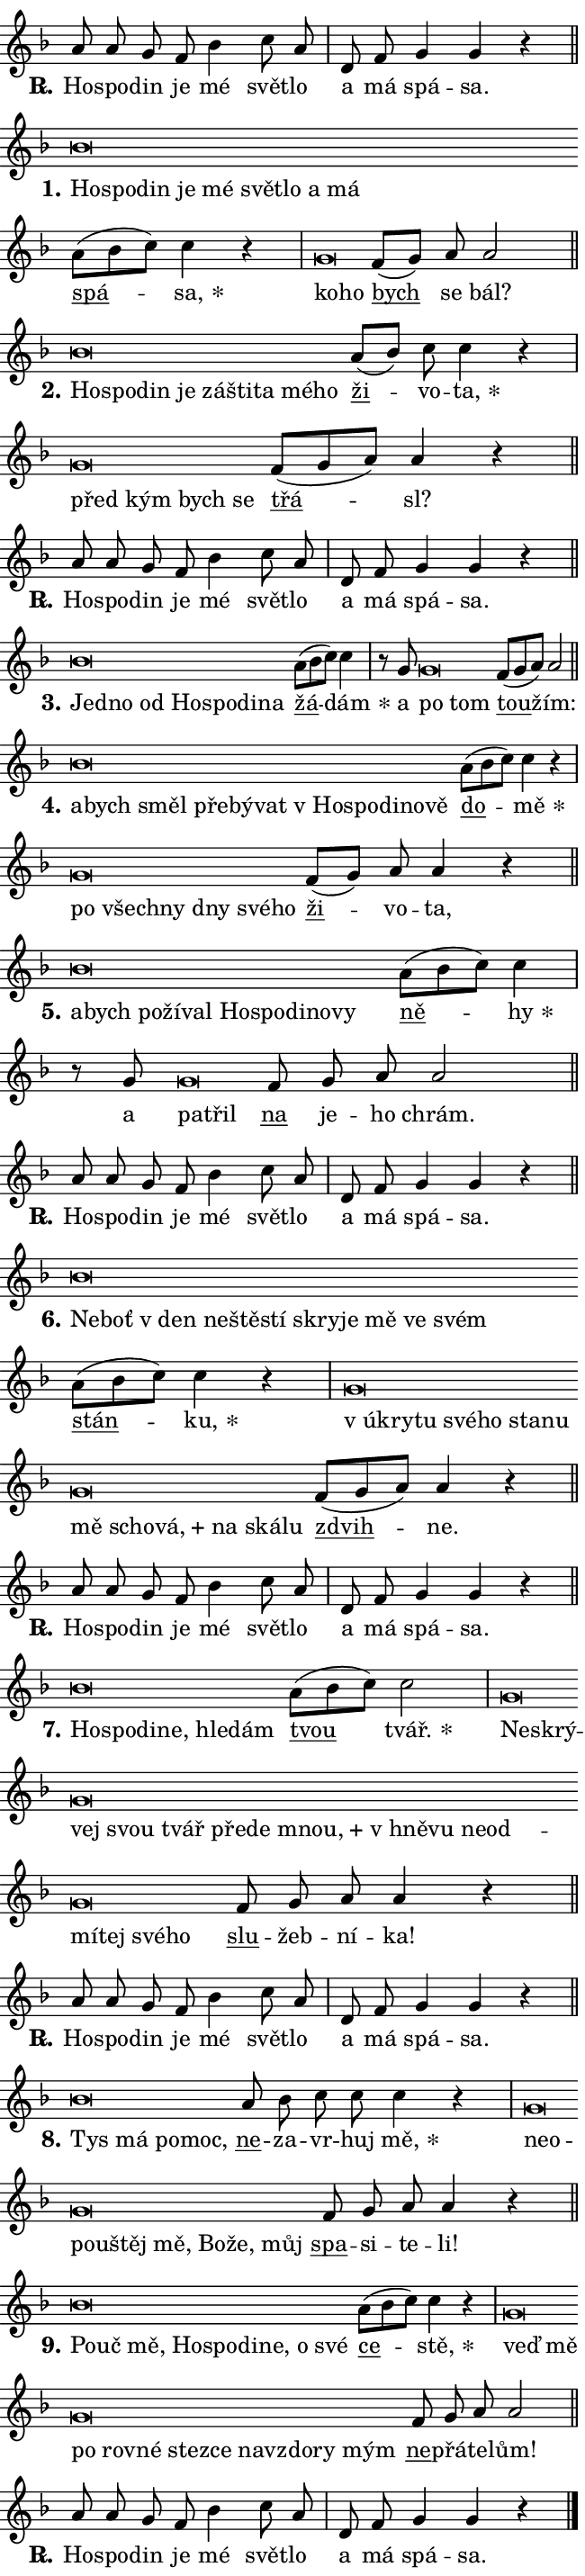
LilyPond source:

\version "2.24.0"
\header { tagline = "" }
\paper {
  indent = 0\cm
  top-margin = 0\cm
  right-margin = 0.13\cm % to fit lyric hyphens
  bottom-margin = 0\cm
  left-margin = 0\cm
  paper-width = 11\cm
  page-breaking = #ly:one-page-breaking
  system-system-spacing.basic-distance = #11
  score-system-spacing.basic-distance = #11
  ragged-last = ##f
}


%% Author: Thomas Morley
%% https://lists.gnu.org/archive/html/lilypond-user/2020-05/msg00002.html
#(define (line-position grob)
"Returns position of @var[grob} in current system:
   @code{'start}, if at first time-step
   @code{'end}, if at last time-step
   @code{'middle} otherwise
"
  (let* ((col (ly:item-get-column grob))
         (ln (ly:grob-object col 'left-neighbor))
         (rn (ly:grob-object col 'right-neighbor))
         (col-to-check-left (if (ly:grob? ln) ln col))
         (col-to-check-right (if (ly:grob? rn) rn col))
         (break-dir-left
           (and
             (ly:grob-property col-to-check-left 'non-musical #f)
             (ly:item-break-dir col-to-check-left)))
         (break-dir-right
           (and
             (ly:grob-property col-to-check-right 'non-musical #f)
             (ly:item-break-dir col-to-check-right))))
        (cond ((eqv? 1 break-dir-left) 'start)
              ((eqv? -1 break-dir-right) 'end)
              (else 'middle))))

#(define (tranparent-at-line-position vctor)
  (lambda (grob)
  "Relying on @code{line-position} select the relevant enry from @var{vctor}.
Used to determine transparency,"
    (case (line-position grob)
      ((end) (not (vector-ref vctor 0)))
      ((middle) (not (vector-ref vctor 1)))
      ((start) (not (vector-ref vctor 2))))))

noteHeadBreakVisibility =
#(define-music-function (break-visibility)(vector?)
"Makes @code{NoteHead}s transparent relying on @var{break-visibility}"
#{
  \override NoteHead.transparent =
    #(tranparent-at-line-position break-visibility)
#})

#(define delete-ledgers-for-transparent-note-heads
  (lambda (grob)
    "Reads whether a @code{NoteHead} is transparent.
If so this @code{NoteHead} is removed from @code{'note-heads} from
@var{grob}, which is supposed to be @code{LedgerLineSpanner}.
As a result ledgers are not printed for this @code{NoteHead}"
    (let* ((nhds-array (ly:grob-object grob 'note-heads))
           (nhds-list
             (if (ly:grob-array? nhds-array)
                 (ly:grob-array->list nhds-array)
                 '()))
           ;; Relies on the transparent-property being done before
           ;; Staff.LedgerLineSpanner.after-line-breaking is executed.
           ;; This is fragile ...
           (to-keep
             (remove
               (lambda (nhd)
                 (ly:grob-property nhd 'transparent #f))
               nhds-list)))
      ;; TODO find a better method to iterate over grob-arrays, similiar
      ;; to filter/remove etc for lists
      ;; For now rebuilt from scratch
      (set! (ly:grob-object grob 'note-heads)  '())
      (for-each
        (lambda (nhd)
          (ly:pointer-group-interface::add-grob grob 'note-heads nhd))
        to-keep))))

squashNotes = {
  \override NoteHead.X-extent = #'(-0.2 . 0.2)
  \override NoteHead.Y-extent = #'(-0.75 . 0)
  \override NoteHead.stencil =
    #(lambda (grob)
       (let ((pos (ly:grob-property grob 'staff-position)))
         (begin
           (if (< pos -7) (display "ERROR: Lower brevis then expected\n") (display ""))
           (if (<= pos -6) ly:text-interface::print ly:note-head::print))))
}
unSquashNotes = {
  \revert NoteHead.X-extent
  \revert NoteHead.Y-extent
  \revert NoteHead.stencil
}

hideNotes = \noteHeadBreakVisibility #begin-of-line-visible
unHideNotes = \noteHeadBreakVisibility #all-visible

% work-around for resetting accidentals
% https://lilypond.org/doc/v2.23/Documentation/notation/displaying-rhythms#unmetered-music
cadenzaMeasure = {
  \cadenzaOff
  \partial 1024 s1024
  \cadenzaOn
}

#(define-markup-command (accent layout props text) (markup?)
  "Underline accented syllable"
  (interpret-markup layout props
    #{\markup \override #'(offset . 4.3) \underline { #text }#}))

responsum = \markup \concat {
  "R" \hspace #-1.05 \path #0.1 #'((moveto 0 0.07) (lineto 0.9 0.8)) \hspace #0.05 "."
}

spaceSize = #0.6828661417322834 % exact space size for TeX Gyre Schola

\layout {
  \context {
    \Staff
    \remove "Time_signature_engraver"
    \override LedgerLineSpanner.after-line-breaking = #delete-ledgers-for-transparent-note-heads
  }
  \context {
    \Lyrics {
      \override LyricSpace.minimum-distance = \spaceSize
      \override LyricText.font-name = #"TeX Gyre Schola"
      \override LyricText.font-size = 1
      \override StanzaNumber.font-name = #"TeX Gyre Schola Bold"
      \override StanzaNumber.font-size = 1
    }
  }
  \context {
    \Score 
    \override NoteHead.text =
      #(lambda (grob) 
        (let ((pos (ly:grob-property grob 'staff-position)))
          #{\markup {
            \combine
              \halign #-0.55 \raise #(if (= pos -6) 0 0.5) \override #'(thickness . 2) \draw-line #'(3.2 . 0)
              \musicglyph "noteheads.sM1"
          }#}))
  }
}

% magnetic-lyrics.ily
%
%   written by
%     Jean Abou Samra <jean@abou-samra.fr>
%     Werner Lemberg <wl@gnu.org>
%
%   adapted by
%     Jiri Hon <jiri.hon@gmail.com>
%
% Version 2022-Apr-15

% https://www.mail-archive.com/lilypond-user@gnu.org/msg149350.html

#(define (Left_hyphen_pointer_engraver context)
   "Collect syllable-hyphen-syllable occurrences in lyrics and store
them in properties.  This engraver only looks to the left.  For
example, if the lyrics input is @code{foo -- bar}, it does the
following.

@itemize @bullet
@item
Set the @code{text} property of the @code{LyricHyphen} grob between
@q{foo} and @q{bar} to @code{foo}.

@item
Set the @code{left-hyphen} property of the @code{LyricText} grob with
text @q{foo} to the @code{LyricHyphen} grob between @q{foo} and
@q{bar}.
@end itemize

Use this auxiliary engraver in combination with the
@code{lyric-@/text::@/apply-@/magnetic-@/offset!} hook."
   (let ((hyphen #f)
         (text #f))
     (make-engraver
      (acknowledgers
       ((lyric-syllable-interface engraver grob source-engraver)
        (set! text grob)))
      (end-acknowledgers
       ((lyric-hyphen-interface engraver grob source-engraver)
        ;(when (not (grob::has-interface grob 'lyric-space-interface))
          (set! hyphen grob)));)
      ((stop-translation-timestep engraver)
       (when (and text hyphen)
         (ly:grob-set-object! text 'left-hyphen hyphen))
       (set! text #f)
       (set! hyphen #f)))))

#(define (lyric-text::apply-magnetic-offset! grob)
   "If the space between two syllables is less than the value in
property @code{LyricText@/.details@/.squash-threshold}, move the right
syllable to the left so that it gets concatenated with the left
syllable.

Use this function as a hook for
@code{LyricText@/.after-@/line-@/breaking} if the
@code{Left_@/hyphen_@/pointer_@/engraver} is active."
   (let ((hyphen (ly:grob-object grob 'left-hyphen #f)))
     (when hyphen
       (let ((left-text (ly:spanner-bound hyphen LEFT)))
         (when (grob::has-interface left-text 'lyric-syllable-interface)
           (let* ((common (ly:grob-common-refpoint grob left-text X))
                  (this-x-ext (ly:grob-extent grob common X))
                  (left-x-ext
                   (begin
                     ;; Trigger magnetism for left-text.
                     (ly:grob-property left-text 'after-line-breaking)
                     (ly:grob-extent left-text common X)))
                  ;; `delta` is the gap width between two syllables.
                  (delta (- (interval-start this-x-ext)
                            (interval-end left-x-ext)))
                  (details (ly:grob-property grob 'details))
                  (threshold (assoc-get 'squash-threshold details 0.2)))
             (when (< delta threshold)
               (let* (;; We have to manipulate the input text so that
                      ;; ligatures crossing syllable boundaries are not
                      ;; disabled.  For languages based on the Latin
                      ;; script this is essentially a beautification.
                      ;; However, for non-Western scripts it can be a
                      ;; necessity.
                      (lt (ly:grob-property left-text 'text))
                      (rt (ly:grob-property grob 'text))
                      (is-space (grob::has-interface hyphen 'lyric-space-interface))
                      (space (if is-space " " ""))
                      (extra-delta (if is-space spaceSize 0))
                      ;; Append new syllable.
                      (ltrt-space (if (and (string? lt) (string? rt))
                                (string-append lt space rt)
                                (make-concat-markup (list lt space rt))))
                      ;; Right-align `ltrt` to the right side.
                      (ltrt-space-markup (grob-interpret-markup
                               grob
                               (make-translate-markup
                                (cons (interval-length this-x-ext) 0)
                                (make-right-align-markup ltrt-space)))))
                 (begin
                   ;; Don't print `left-text`.
                   (ly:grob-set-property! left-text 'stencil #f)
                   ;; Set text and stencil (which holds all collected
                   ;; syllables so far) and shift it to the left.
                   (ly:grob-set-property! grob 'text ltrt-space)
                   (ly:grob-set-property! grob 'stencil ltrt-space-markup)
                   (ly:grob-translate-axis! grob (- (- delta extra-delta)) X))))))))))


#(define (lyric-hyphen::displace-bounds-first grob)
   ;; Make very sure this callback isn't triggered too early.
   (let ((left (ly:spanner-bound grob LEFT))
         (right (ly:spanner-bound grob RIGHT)))
     (ly:grob-property left 'after-line-breaking)
     (ly:grob-property right 'after-line-breaking)
     (ly:lyric-hyphen::print grob)))

squashThreshold = #0.4

\layout {
  \context {
    \Lyrics
    \consists #Left_hyphen_pointer_engraver
    \override LyricText.after-line-breaking =
      #lyric-text::apply-magnetic-offset!
    \override LyricHyphen.stencil = #lyric-hyphen::displace-bounds-first
    \override LyricText.details.squash-threshold = \squashThreshold
    \override LyricHyphen.minimum-distance = 0
    \override LyricHyphen.minimum-length = \squashThreshold
  }
}

squashText = \override LyricText.details.squash-threshold = 9999
unSquashText = \override LyricText.details.squash-threshold = \squashThreshold

leftText = \override LyricText.self-alignment-X = #LEFT
unLeftText = \revert LyricText.self-alignment-X

starOffset = #(lambda (grob) 
                (let ((x_offset (ly:self-alignment-interface::aligned-on-x-parent grob)))
                  (if (= x_offset 0) 0 (+ x_offset 1.2))))

star = #(define-music-function (syllable)(string?)
"Append star separator at the end of a syllable"
#{
  \once \override LyricText.X-offset = #starOffset
  \lyricmode { \markup {
    #syllable
    \override #'((font-name . "TeX Gyre Schola Bold")) \hspace #0.2 \lower #0.65 \larger "*"
  } }
#})

starAccent = #(define-music-function (syllable)(string?)
"Append star separator at the end of a syllable and make accent"
#{
  \once \override LyricText.X-offset = #starOffset
  \lyricmode { \markup {
    \accent #syllable
    \override #'((font-name . "TeX Gyre Schola Bold")) \hspace #0.2 \lower #0.65 \larger "*"
  } }
#})

breath = #(define-music-function (syllable)(string?)
"Append breathing indicator at the end of a syllable"
#{
  \lyricmode { \markup { #syllable "+" } }
#})

optionalBreath = #(define-music-function (syllable)(string?)
"Append optional breathing indicator at the end of a syllable"
#{
  \lyricmode { \markup { #syllable "(+)" } }
#})


\score {
    <<
        \new Voice = "melody" { \cadenzaOn \key f \major \relative { a'8 a g f bes4 c8 a \cadenzaMeasure \bar "|" d, f \bar "" g4 g r \cadenzaMeasure \bar "||" \break } }
        \new Lyrics \lyricsto "melody" { \lyricmode { \set stanza = \responsum
Ho -- spo -- din je mé svět -- lo a má spá -- sa. } }
    >>
    \layout {}
}

\score {
    <<
        \new Voice = "melody" { \cadenzaOn \key f \major \relative { \squashNotes bes'\breve*1/16 \hideNotes \breve*1/16 \bar "" \breve*1/16 \bar "" \breve*1/16 \bar "" \breve*1/16 \bar "" \breve*1/16 \bar "" \breve*1/16 \bar "" \breve*1/16 \breve*1/16 \bar "" \unHideNotes \unSquashNotes \bar "" a8[( bes c)] c4 r \cadenzaMeasure \bar "|" \squashNotes g\breve*1/16 \hideNotes \breve*1/16 \bar "" \unHideNotes \unSquashNotes \bar "" f8[( g)] a a2 \cadenzaMeasure \bar "||" \break } }
        \new Lyrics \lyricsto "melody" { \lyricmode { \set stanza = "1."
\leftText Ho -- \squashText spo -- din je mé svět -- lo a má \unLeftText \unSquashText \markup \accent spá -- \star sa, \leftText ko -- \squashText ho \unLeftText \unSquashText \markup \accent bych se bál? } }
    >>
    \layout {}
}

\score {
    <<
        \new Voice = "melody" { \cadenzaOn \key f \major \relative { \squashNotes bes'\breve*1/16 \hideNotes \breve*1/16 \bar "" \breve*1/16 \bar "" \breve*1/16 \bar "" \breve*1/16 \bar "" \breve*1/16 \bar "" \breve*1/16 \bar "" \breve*1/16 \breve*1/16 \bar "" \unHideNotes \unSquashNotes \bar "" a8[( bes)] c c4 r \cadenzaMeasure \bar "|" \squashNotes g\breve*1/16 \hideNotes \breve*1/16 \bar "" \breve*1/16 \breve*1/16 \bar "" \unHideNotes \unSquashNotes \bar "" f8[( g a)] a4 r \cadenzaMeasure \bar "||" \break } }
        \new Lyrics \lyricsto "melody" { \lyricmode { \set stanza = "2."
\leftText Ho -- \squashText spo -- din je zá -- šti -- ta mé -- ho \unLeftText \unSquashText \markup \accent ži -- vo -- \star ta, \leftText před \squashText kým bych se \unLeftText \unSquashText \markup \accent třá -- sl? } }
    >>
    \layout {}
}

\score {
    <<
        \new Voice = "melody" { \cadenzaOn \key f \major \relative { a'8 a g f bes4 c8 a \cadenzaMeasure \bar "|" d, f \bar "" g4 g r \cadenzaMeasure \bar "||" \break } }
        \new Lyrics \lyricsto "melody" { \lyricmode { \set stanza = \responsum
Ho -- spo -- din je mé svět -- lo a má spá -- sa. } }
    >>
    \layout {}
}

\score {
    <<
        \new Voice = "melody" { \cadenzaOn \key f \major \relative { \squashNotes bes'\breve*1/16 \hideNotes \breve*1/16 \bar "" \breve*1/16 \bar "" \breve*1/16 \bar "" \breve*1/16 \bar "" \breve*1/16 \breve*1/16 \bar "" \unHideNotes \unSquashNotes \bar "" a8[( bes c)] c4 \cadenzaMeasure \bar "|" r8 g8 \squashNotes g\breve*1/16 \hideNotes \breve*1/16 \bar "" \unHideNotes \unSquashNotes \bar "" f8[( g a)] a2 \cadenzaMeasure \bar "||" \break } }
        \new Lyrics \lyricsto "melody" { \lyricmode { \set stanza = "3."
\leftText Jed -- \squashText no od Ho -- spo -- di -- na \unLeftText \unSquashText \markup \accent žá -- \star dám a \leftText po \squashText tom \unLeftText \unSquashText \markup \accent tou -- žím: } }
    >>
    \layout {}
}

\score {
    <<
        \new Voice = "melody" { \cadenzaOn \key f \major \relative { \squashNotes bes'\breve*1/16 \hideNotes \breve*1/16 \bar "" \breve*1/16 \bar "" \breve*1/16 \bar "" \breve*1/16 \bar "" \breve*1/16 \bar "" \breve*1/16 \bar "" \breve*1/16 \bar "" \breve*1/16 \bar "" \breve*1/16 \breve*1/16 \bar "" \unHideNotes \unSquashNotes \bar "" a8[( bes c)] c4 r \cadenzaMeasure \bar "|" \squashNotes g\breve*1/16 \hideNotes \breve*1/16 \bar "" \breve*1/16 \bar "" \breve*1/16 \bar "" \breve*1/16 \breve*1/16 \bar "" \unHideNotes \unSquashNotes \bar "" f8[( g)] a a4 r \cadenzaMeasure \bar "||" \break } }
        \new Lyrics \lyricsto "melody" { \lyricmode { \set stanza = "4."
\leftText a -- \squashText bych směl pře -- bý -- vat "v Ho" -- spo -- di -- no -- vě \unLeftText \unSquashText \markup \accent do -- \star mě \leftText po \squashText všech -- ny dny své -- ho \unLeftText \unSquashText \markup \accent ži -- vo -- ta, } }
    >>
    \layout {}
}

\score {
    <<
        \new Voice = "melody" { \cadenzaOn \key f \major \relative { \squashNotes bes'\breve*1/16 \hideNotes \breve*1/16 \bar "" \breve*1/16 \bar "" \breve*1/16 \bar "" \breve*1/16 \bar "" \breve*1/16 \bar "" \breve*1/16 \bar "" \breve*1/16 \bar "" \breve*1/16 \breve*1/16 \bar "" \unHideNotes \unSquashNotes \bar "" a8[( bes c)] c4 \cadenzaMeasure \bar "|" r8 g8 \squashNotes g\breve*1/16 \hideNotes \breve*1/16 \bar "" \unHideNotes \unSquashNotes \bar "" f8 g a a2 \cadenzaMeasure \bar "||" \break } }
        \new Lyrics \lyricsto "melody" { \lyricmode { \set stanza = "5."
\leftText a -- \squashText bych po -- ží -- val Ho -- spo -- di -- no -- vy \unLeftText \unSquashText \markup \accent ně -- \star hy a \leftText pa -- \squashText třil \unLeftText \unSquashText \markup \accent na je -- ho chrám. } }
    >>
    \layout {}
}

\score {
    <<
        \new Voice = "melody" { \cadenzaOn \key f \major \relative { a'8 a g f bes4 c8 a \cadenzaMeasure \bar "|" d, f \bar "" g4 g r \cadenzaMeasure \bar "||" \break } }
        \new Lyrics \lyricsto "melody" { \lyricmode { \set stanza = \responsum
Ho -- spo -- din je mé svět -- lo a má spá -- sa. } }
    >>
    \layout {}
}

\score {
    <<
        \new Voice = "melody" { \cadenzaOn \key f \major \relative { \squashNotes bes'\breve*1/16 \hideNotes \breve*1/16 \bar "" \breve*1/16 \bar "" \breve*1/16 \bar "" \breve*1/16 \bar "" \breve*1/16 \bar "" \breve*1/16 \bar "" \breve*1/16 \bar "" \breve*1/16 \bar "" \breve*1/16 \breve*1/16 \bar "" \unHideNotes \unSquashNotes \bar "" a8[( bes c)] c4 r \cadenzaMeasure \bar "|" \squashNotes g\breve*1/16 \hideNotes \breve*1/16 \bar "" \breve*1/16 \bar "" \breve*1/16 \bar "" \breve*1/16 \bar "" \breve*1/16 \bar "" \breve*1/16 \bar "" \breve*1/16 \bar "" \breve*1/16 \bar "" \breve*1/16 \bar "" \breve*1/16 \bar "" \breve*1/16 \breve*1/16 \bar "" \unHideNotes \unSquashNotes \bar "" f8[( g a)] a4 r \cadenzaMeasure \bar "||" \break } }
        \new Lyrics \lyricsto "melody" { \lyricmode { \set stanza = "6."
\leftText Ne -- \squashText boť "v den" ne -- ště -- stí skry -- je mě ve svém \unLeftText \unSquashText \markup \accent stán -- \star ku, \leftText "v ú" -- \squashText kry -- tu své -- ho sta -- nu mě scho -- \breath "vá," na ská -- lu \unLeftText \unSquashText \markup \accent zdvih -- ne. } }
    >>
    \layout {}
}

\score {
    <<
        \new Voice = "melody" { \cadenzaOn \key f \major \relative { a'8 a g f bes4 c8 a \cadenzaMeasure \bar "|" d, f \bar "" g4 g r \cadenzaMeasure \bar "||" \break } }
        \new Lyrics \lyricsto "melody" { \lyricmode { \set stanza = \responsum
Ho -- spo -- din je mé svět -- lo a má spá -- sa. } }
    >>
    \layout {}
}

\score {
    <<
        \new Voice = "melody" { \cadenzaOn \key f \major \relative { \squashNotes bes'\breve*1/16 \hideNotes \breve*1/16 \bar "" \breve*1/16 \bar "" \breve*1/16 \bar "" \breve*1/16 \breve*1/16 \bar "" \unHideNotes \unSquashNotes \bar "" a8[( bes c)] c2 \cadenzaMeasure \bar "|" \squashNotes g\breve*1/16 \hideNotes \breve*1/16 \bar "" \breve*1/16 \bar "" \breve*1/16 \bar "" \breve*1/16 \bar "" \breve*1/16 \bar "" \breve*1/16 \bar "" \breve*1/16 \bar "" \breve*1/16 \bar "" \breve*1/16 \bar "" \breve*1/16 \bar "" \breve*1/16 \bar "" \breve*1/16 \bar "" \breve*1/16 \bar "" \breve*1/16 \breve*1/16 \bar "" \unHideNotes \unSquashNotes \bar "" f8 g a a4 r \cadenzaMeasure \bar "||" \break } }
        \new Lyrics \lyricsto "melody" { \lyricmode { \set stanza = "7."
\leftText Ho -- \squashText spo -- di -- ne, hle -- dám \unLeftText \unSquashText \markup \accent tvou \star tvář. \leftText Ne -- \squashText skrý -- vej svou tvář pře -- de \breath "mnou," "v hně" -- vu ne -- od -- mí -- tej své -- ho \unLeftText \unSquashText \markup \accent slu -- žeb -- ní -- ka! } }
    >>
    \layout {}
}

\score {
    <<
        \new Voice = "melody" { \cadenzaOn \key f \major \relative { a'8 a g f bes4 c8 a \cadenzaMeasure \bar "|" d, f \bar "" g4 g r \cadenzaMeasure \bar "||" \break } }
        \new Lyrics \lyricsto "melody" { \lyricmode { \set stanza = \responsum
Ho -- spo -- din je mé svět -- lo a má spá -- sa. } }
    >>
    \layout {}
}

\score {
    <<
        \new Voice = "melody" { \cadenzaOn \key f \major \relative { \squashNotes bes'\breve*1/16 \hideNotes \breve*1/16 \bar "" \breve*1/16 \breve*1/16 \bar "" \unHideNotes \unSquashNotes \bar "" a8 bes c c c4 r \cadenzaMeasure \bar "|" \squashNotes g\breve*1/16 \hideNotes \breve*1/16 \bar "" \breve*1/16 \bar "" \breve*1/16 \bar "" \breve*1/16 \bar "" \breve*1/16 \bar "" \breve*1/16 \breve*1/16 \bar "" \unHideNotes \unSquashNotes \bar "" f8 g a a4 r \cadenzaMeasure \bar "||" \break } }
        \new Lyrics \lyricsto "melody" { \lyricmode { \set stanza = "8."
\leftText Tys \squashText má po -- moc, \unLeftText \unSquashText \markup \accent ne -- za -- vr -- huj \star mě, \leftText ne -- \squashText o -- pou -- štěj mě, Bo -- že, můj \unLeftText \unSquashText \markup \accent spa -- si -- te -- li! } }
    >>
    \layout {}
}

\score {
    <<
        \new Voice = "melody" { \cadenzaOn \key f \major \relative { \squashNotes bes'\breve*1/16 \hideNotes \breve*1/16 \bar "" \breve*1/16 \bar "" \breve*1/16 \bar "" \breve*1/16 \bar "" \breve*1/16 \bar "" \breve*1/16 \bar "" \breve*1/16 \breve*1/16 \bar "" \unHideNotes \unSquashNotes \bar "" a8[( bes c)] c4 r \cadenzaMeasure \bar "|" \squashNotes g\breve*1/16 \hideNotes \breve*1/16 \bar "" \breve*1/16 \bar "" \breve*1/16 \bar "" \breve*1/16 \bar "" \breve*1/16 \bar "" \breve*1/16 \bar "" \breve*1/16 \bar "" \breve*1/16 \bar "" \breve*1/16 \breve*1/16 \bar "" \unHideNotes \unSquashNotes \bar "" f8 g a a2 \cadenzaMeasure \bar "||" \break } }
        \new Lyrics \lyricsto "melody" { \lyricmode { \set stanza = "9."
\leftText Po -- \squashText uč mě, Ho -- spo -- di -- ne, o své \unLeftText \unSquashText \markup \accent ce -- \star stě, \leftText veď \squashText mě po rov -- né stez -- ce na -- vzdo -- ry mým \unLeftText \unSquashText \markup \accent ne -- přá -- te -- lům! } }
    >>
    \layout {}
}

\score {
    <<
        \new Voice = "melody" { \cadenzaOn \key f \major \relative { a'8 a g f bes4 c8 a \cadenzaMeasure \bar "|" d, f \bar "" g4 g r \cadenzaMeasure \bar "||" \break } \bar "|." }
        \new Lyrics \lyricsto "melody" { \lyricmode { \set stanza = \responsum
Ho -- spo -- din je mé svět -- lo a má spá -- sa. } }
    >>
    \layout {}
}
